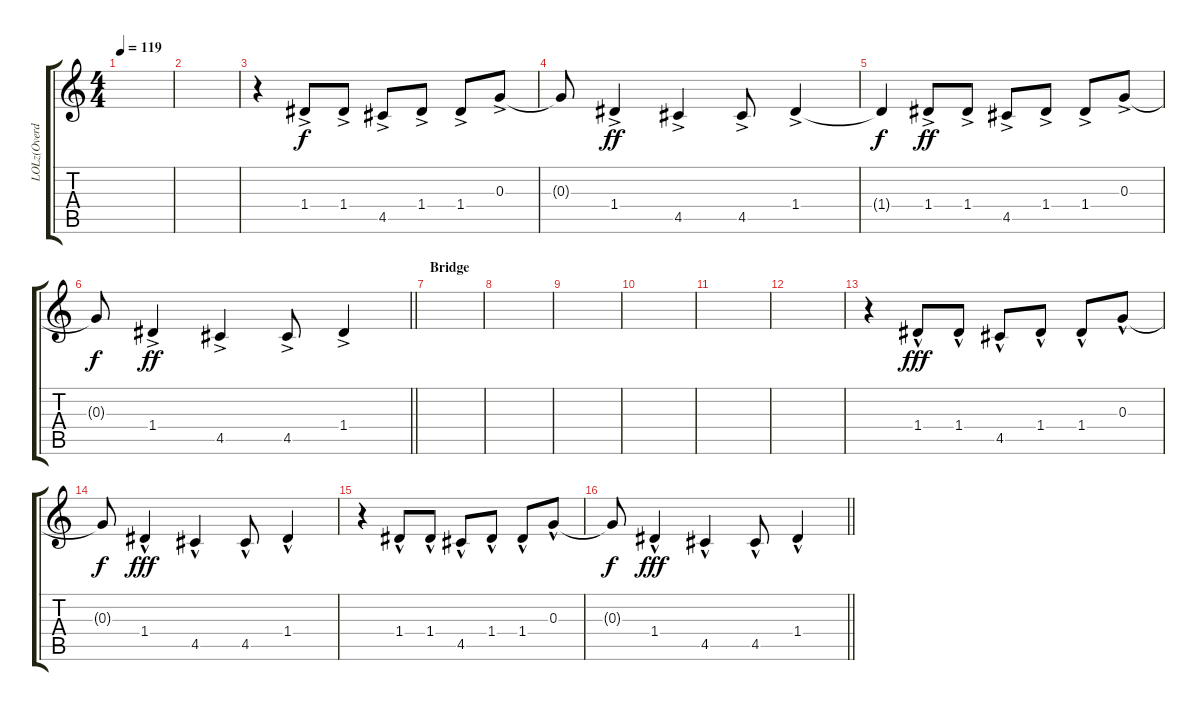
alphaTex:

\track ("LOLz(Overdub/Lead)" "LOLz(Overd") {instrument electricguitarjazz}
\staff {score tabs}
\tuning (E4 B3 G3 D3 A2 E2) {hide}
\ts (4 4)
\tempo 119
\clef g2
\ks c
|
|
r.4 1.4{ac}.8{volume 13 instrument acousticguitarsteel} 1.4{ac}.8 4.5{ac}.8 1.4{ac}.8 1.4{ac}.8 0.3{ac}.8 |
0.3{t}.8{dy f} 1.4{ac}.4{dy ff} 4.5{ac}.4 4.5{ac}.8 1.4{ac}.4 |
1.4{t}.4{dy f} 1.4{ac}.8{dy ff} 1.4{ac}.8 4.5{ac}.8 1.4{ac}.8 1.4{ac}.8 0.3{ac}.8 |
\barLineRight lightlight
0.3{t}.8{dy f} 1.4{ac}.4{dy ff} 4.5{ac}.4 4.5{ac}.8 1.4{ac}.4 |
\section ("" "Bridge")
|
|
|
|
|
|
r.4 1.4{hac}.8{dy fff volume 14 instrument electricguitarjazz} 1.4{hac}.8 4.5{hac}.8 1.4{hac}.8 1.4{hac}.8 0.3{hac}.8 |
0.3{t}.8{dy f} 1.4{hac}.4{dy fff} 4.5{hac}.4 4.5{hac}.8 1.4{hac}.4 |
r.4 1.4{hac}.8 1.4{hac}.8 4.5{hac}.8 1.4{hac}.8 1.4{hac}.8 0.3{hac}.8 |
\barLineRight lightlight
0.3{t}.8{dy f} 1.4{hac}.4{dy fff} 4.5{hac}.4 4.5{hac}.8 1.4{hac}.4
